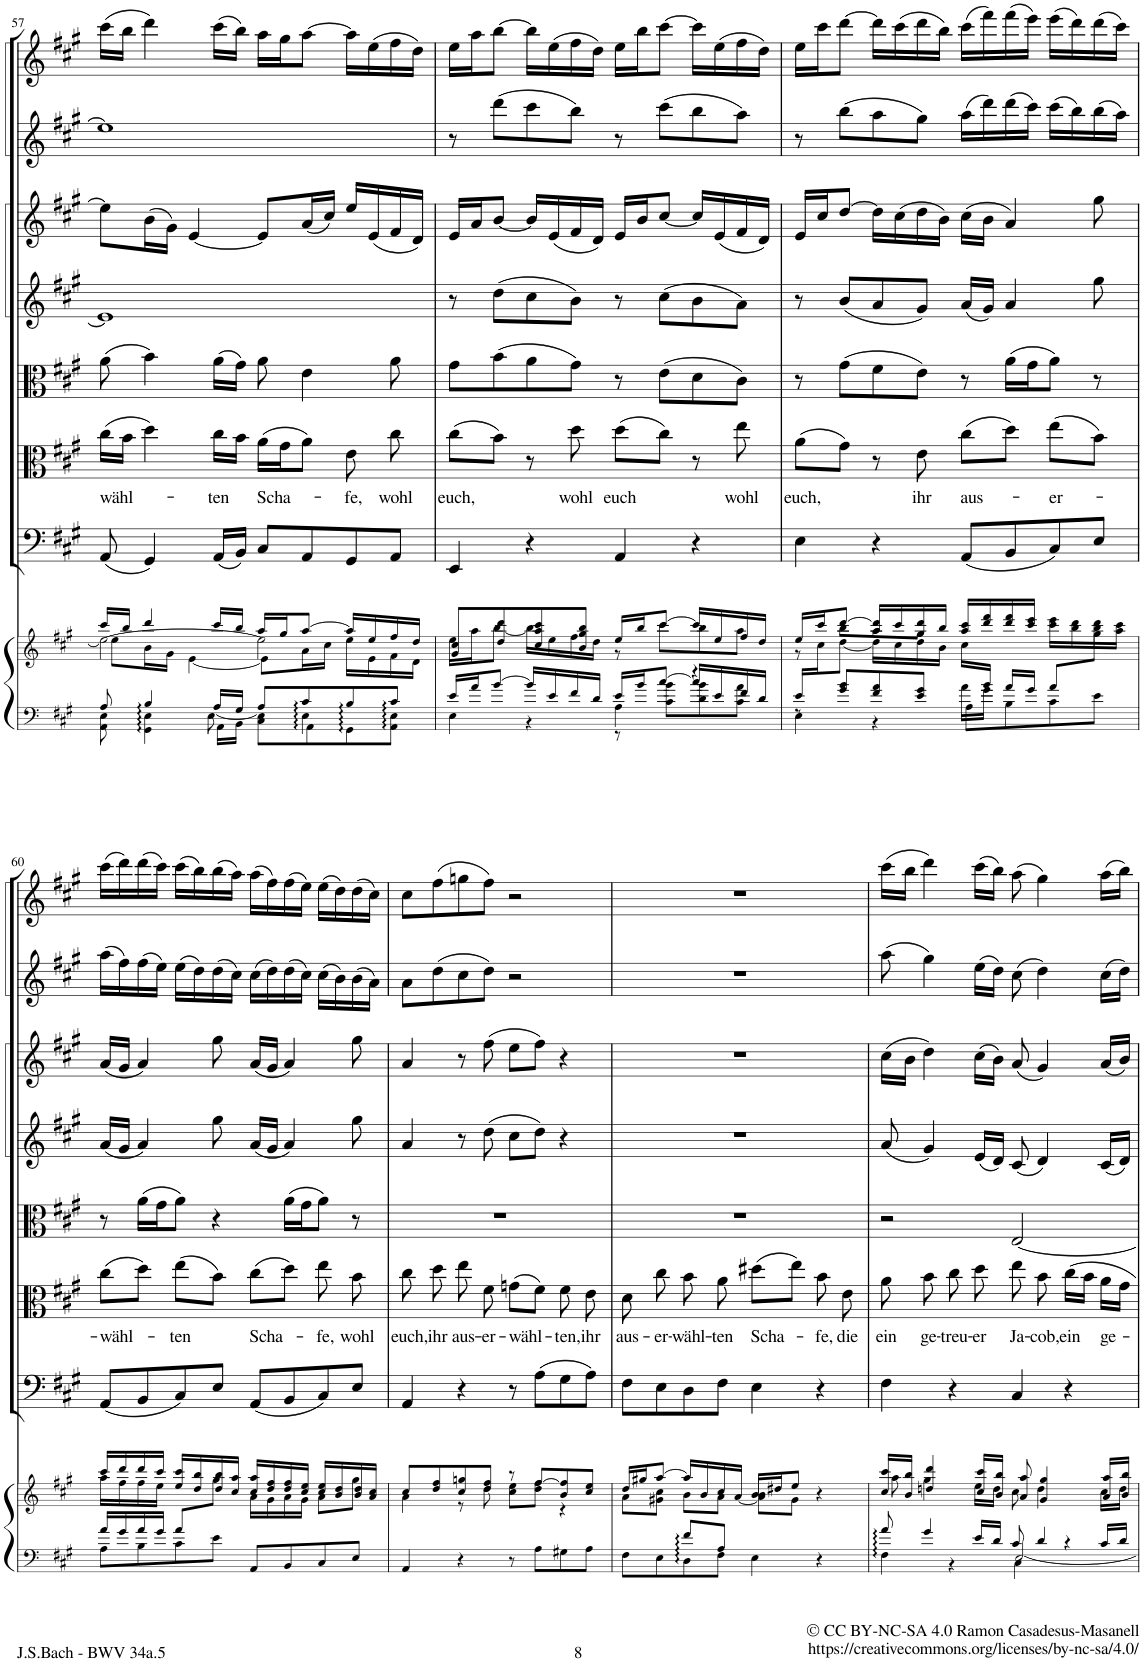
**kern	**kern	**kern	**kern	**text	**kern	**kern	**kern	**kern	**kern
*part8	*part8	*part7	*part6	*part6	*part5	*part4	*part3	*part2	*part1
*staff9	*staff8	*staff7	*staff6	*staff6	*staff5	*staff4	*staff3	*staff2	*staff1
*I"Piano reduction	*	*I"Continuo	*I"Alto	*	*I"Viola	*I"Violino II	*I"Violino I	*I"Flauto traverso II	*I"Flauto traverso I
*I'Pno	*	*	*	*	*I'Vla	*	*I'Vln	*I'Fl	*I'Fl
!!LO:PB:g=z
*clefF4	*clefG2	*clefF4	*clefC3	*	*clefC3	*clefG2	*clefG2	*clefG2	*clefG2
*k[f#c#g#]	*k[f#c#g#]	*k[f#c#g#]	*k[f#c#g#]	*	*k[f#c#g#]	*k[f#c#g#]	*k[f#c#g#]	*k[f#c#g#]	*k[f#c#g#]
*A:	*A:	*A:	*A:	*	*A:	*A:	*A:	*A:	*A:
*M4/4	*M4/4	*M4/4	*M4/4	*	*M4/4	*M4/4	*M4/4	*M4/4	*M4/4
*met(c)	*met(c)	*met(c)	*met(c)	*	*met(c)	*met(c)	*met(c)	*met(c)	*met(c)
=57	=57	=57	=57	=57	=57	=57	=57	=57	=57
*^	*^	*	*	*	*	*	*	*	*
*	*^	*	*^	*	*	*	*	*	*	*	*
!	!	!	!	!	!	!	!	!LO:LY:b	!	!	!	!	!
8A/	8AA\ 8E\	8ryy	16ccc#/LL	8ee\L]	[>2ee\	(8AA/	(16cc#\LL	wähl-	(8a\	1e]	8ee\L]	1ee]	(16ccc#\LL
.	.	.	16bb/JJ	.	.	.	16b\JJ	.	.	.	.	.	16bb\JJ
4B/	4GG#\ 4E\	4ryy	4ddd/	16b\L	.	4GG#/)	4dd\)	.	4b\)	.	(16b\L	.	4ddd\)
.	.	.	.	16g#\JJ	.	.	.	.	.	.	16g#\JJ)	.	.
.	.	.	.	[4e\	.	.	.	.	.	.	[4e/	.	.
!	!	!	!	!	!	!	!	!LO:LY:b	!	!	!	!	!
16A/LL	16AA\LL	[8E\	16ccc#/LL	.	.	(16AA/LL	16cc#\LL	ten	(16a\LL	.	.	.	(16ccc#\LL
16G#/JJ	16BB\JJ	.	16bb/JJ	.	.	16BB/JJ)	16b\JJ	.	16g#\JJ)	.	.	.	16bb\JJ)
!	!	!	!	!	!	!	!	!LO:LY:b	!	!	!	!	!
8A/L	8C#\ 8E\]L	8ryy	16aa/LL	8e\L]	2ee\]	8C#/L	(16a\LL	Scha-	8a\	.	8e/L]	.	16aa\LL
.	.	.	16gg#/J	.	.	.	16g#\J	.	.	.	.	.	16gg#\J
8c#/	8AA\	4E\	[8aa/J	16a\L	.	8AA/	8a\J)	.	4e\	.	(16a/L	.	[8aa\J
.	.	.	.	16cc#\JJ	.	.	.	.	.	.	16cc#/JJ)	.	.
!	!	!	!	!	!	!	!	!LO:LY:b	!	!	!	!	!
8B/	8GG#\	.	16aa/LL]	16ee\LL	.	8GG#/	8e\	fe,	.	.	16ee/LL	.	16aa\LL]
.	.	.	16ee/	16e\	.	.	.	.	.	.	(16e/	.	(16ee\
!	!	!	!	!	!	!	!	!LO:LY:b	!	!	!	!	!
8c#/J	8AA\ 8E\J	8ryy	16ff#/	16f#\	.	8AA/J	8cc#\	wohl	8a\	.	16f#/	.	16ff#\
.	.	.	16dd/JJ	16d\JJ	.	.	.	.	.	.	16d/JJ)	.	16dd\JJ)
*	*	*	*	*v	*v	*	*	*	*	*	*	*	*
=58	=58	=58	=58	=58	=58	=58	=58	=58	=58	=58	=58	=58
!	!	!	!	!	!	!	!LO:LY:b	!	!	!	!	!
16e/LL	4E\	2ryy	8g#/ 8cc#/L	16ee\LL	4EE/	(8cc#\L	euch,	8g#\L	8r	16e/LL	8r	16ee\LL
16a/J	.	.	.	16aa\J	.	.	.	.	.	16a/J	.	16aa\J
[8b/J	.	.	8dd/ 8ddd/	[8bb\J	.	8b\J)	.	(8b\	(8dd\L	[8b/J	(8ddd\L	[8bb\J
16b/LL]	4r	.	8cc#/ 8aa/ 8ccc#/	16bb\LL]	4r	8r	.	8a\	8cc#\	16b/LL]	8ccc#\	16bb\LL]
16e/	.	.	.	16ee\	.	.	.	.	.	(16e/	.	(16ee\
!	!	!	!	!	!	!	!LO:LY:b	!	!	!	!	!
16f#/	.	.	8b/ 8gg#/ 8bb/J	16ff#\	.	8dd\	wohl	8g#\J)	8b\J)	16f#/	8bb\J)	16ff#\
16d/JJ	.	.	.	16dd\JJ	.	.	.	.	.	16d/JJ)	.	16dd\JJ)
!	!	!	!	!	!	!	!LO:LY:b	!	!	!	!	!
16e/LL	4A\	8r	16ee/LL	8r	4AA/	(8dd\L	euch	8r	8r	16e/LL	8r	16ee\LL
16b/J	.	.	16bb/J	.	.	.	.	.	.	16b/J	.	16bb\J
[8cc#/J	.	8c#\ 8b\L	[8ccc#/J	8ccc#\L	.	8cc#\J)	.	(8e\L	(8cc#\L	[8cc#/J	(8ccc#\L	[8ccc#\J
16cc#/LL]	4r	8d\ 8b\	16ccc#/LL]	8bb\	4r	8r	.	8d\	8b\	16cc#/LL]	8bb\	16ccc#\LL]
16e/	.	.	16ee/	.	.	.	.	.	.	(16e/	.	(16ee\
!	!	!	!	!	!	!	!LO:LY:b	!	!	!	!	!
16f#/	.	8c#\ 8a\J	16ff#/	8aa\J	.	8ee\	wohl	8c#\J)	8a\J)	16f#/	8aa\J)	16ff#\
16d/JJ	.	.	16dd/JJ	.	.	.	.	.	.	16d/JJ)	.	16dd\JJ)
=59	=59	=59	=59	=59	=59	=59	=59	=59	=59	=59	=59	=59
*	*	*	*^	*^	*	*	*	*	*	*	*	*
!	!	!	!	!	!	!	!	!	!LO:LY:b	!	!	!	!	!
16e/LL	8r	4E\	16ee/LL	16ryy	8r	2..ryy	4E\	(8a\L	euch,	8r	8r	16e/LL	8r	16ee\LL
2ryy	.	.	16ccc#/J	16cc#\J	.	.	.	.	.	.	.	16cc#/J	.	16ccc#\J
.	8g#/ 8b/L	.	[8ddd/J	[8dd\J	8bb\L	.	.	8g#\J)	.	(8g#\L	(8b/L	[8dd/J	(8bb\L	[8ddd\J
.	8f#/ 8a/	4r	16aa/ 16ddd/]LL	16dd\LL]	8aa\	.	4r	8r	.	8f#\	8a/	16dd\LL]	8aa\	16ddd\LL]
.	.	.	16ccc#/	16cc#\	.	.	.	.	.	.	.	(16cc#\	.	(16ccc#\
!	!	!	!	!	!	!	!	!	!LO:LY:b	!	!	!	!	!
.	8e/ 8g#/J	.	16gg#/ 16ddd/	16dd\	8gg#\J	.	.	8e\	ihr	8e\J)	8g#/J)	16dd\	8gg#\J)	16ddd\
.	.	.	16bb/JJ	16b\JJ	.	.	.	.	.	.	.	16b\JJ)	.	16bb\JJ)
!	!	!	!	!	!	!	!	!	!LO:LY:b	!	!	!	!	!
.	16a\LL	8A\L	16aa/ 16ccc#/LL	16cc#\LL	2ryy	.	(8AA/L	(8cc#\L	aus-	8r	(16a/LL	(16cc#\LL	(16aa\LL	(16ccc#\LL
16b/JJ	16g#\JJ	.	16ddd/ 16fff#/	16ryy	.	.	.	.	.	.	16g#/JJ)	16b\JJ	16ddd\)	16fff#\)
4.ryy	16a/LL	8B\	16ddd/ 16fff#/	8ryy	.	.	8BB/	8dd\J)	.	(16a\LL	4a/	4a/)	(16ddd\	(16fff#\
.	16g#/JJ	.	16ccc#/ 16eee/JJ	.	.	.	.	.	.	16g#\J	.	.	16ccc#\JJ)	16eee\JJ)
!	!	!	!	!	!	!	!	!	!LO:LY:b	!	!	!	!	!
.	8a/L	8c#\	16ccc#\ 16eee\LL	4ryy	.	.	8C#/)	(8ee\L	er-	8a\J)	.	.	(16ccc#\LL	(16eee\LL
.	.	.	16bb\ 16ddd\	.	.	.	.	.	.	.	.	.	16bb\)	16ddd\)
.	8ryy	8e\J	16bb\ 16ddd\	.	.	8gg#\J	8E/J	8b\J)	.	8r	8gg#\	8gg#\	(16bb\	(16ddd\
.	.	.	16aa\ 16ccc#\JJ	.	.	.	.	.	.	.	.	.	16aa\JJ)	16ccc#\JJ)
*	*	*	*	*v	*v	*v	*	*	*	*	*	*	*	*
!!LO:LB:g=z
=60	=60	=60	=60	=60	=60	=60	=60	=60	=60	=60	=60	=60
!	!	!	!	!	!	!	!LO:LY:b	!	!	!	!	!
4ryy	16a/LL	8A\L	16ccc#/LL	16aa\LL	(8AA/L	(8cc#\L	-wähl-	8r	(16a/LL	(16a/LL	(16aa\LL	(16ccc#\LL
.	16g#/	.	16ddd/	16ff#\	.	.	.	.	16g#/JJ	16g#/JJ	16ff#\)	16ddd\)
.	16a/	8B\	16ddd/	16ff#\	8BB/	8dd\J)	.	(16a\LL	4a/)	4a/)	(16ff#\	(16ddd\
.	16g#/JJ	.	16ccc#/JJ	16ee\JJ	.	.	.	16g#\J	.	.	16ee\JJ)	16ccc#\JJ)
!	!	!	!	!	!	!	!LO:LY:b	!	!	!	!	!
8a/L	4ryy	8c#\	16ee/ 16ccc#/LL	8ryy	8C#/)	(8ee\L	ten	8a\J)	.	.	(16ee\LL	(16ccc#\LL
.	.	.	16dd/ 16bb/	.	.	.	.	.	.	.	16dd\)	16bb\)
2ryy	.	8e\J	16dd/ 16bb/	8gg#\J	8E/J	8b\J)	.	4r	8gg#\	8gg#\	(16dd\	(16bb\
.	.	.	16cc#/ 16aa/JJ	.	.	.	.	.	.	.	16cc#\JJ)	16aa\JJ)
!	!	!	!	!	!	!	!LO:LY:b	!	!	!	!	!
.	2ryy	8AA/L	16cc#/ 16aa/LL	16a\LL	(8AA/L	(8cc#\L	Scha-	.	(16a/LL	(16a/LL	(16cc#\LL	(16aa\LL
.	.	.	16dd/ 16ff#/	16g#\	.	.	.	.	16g#/JJ	16g#/JJ	16dd\)	16ff#\)
.	.	8BB/	16dd/ 16ff#/	16a\	8BB/	8dd\J)	.	(16a\LL	4a/)	4a/)	(16dd\	(16ff#\
.	.	.	16cc#/ 16ee/JJ	16g#\JJ	.	.	.	16g#\J	.	.	16cc#\JJ)	16ee\JJ)
!	!	!	!	!	!	!	!LO:LY:b	!	!	!	!	!
.	.	8C#/	16cc#/ 16ee/LL	8a\L	8C#/)	8ee\	fe,	8a\J)	.	.	(16cc#\LL	(16ee\LL
.	.	.	16b/ 16dd/	.	.	.	.	.	.	.	16b\)	16dd\)
!	!	!	!	!	!	!	!LO:LY:b	!	!	!	!	!
8ryy	.	8E/J	16b/ 16dd/	8gg#\J	8E/J	8b\	wohl	8r	8gg#\	8gg#\	(16b\	(16dd\
.	.	.	16a/ 16cc#/JJ	.	.	.	.	.	.	.	16a\JJ)	16cc#\JJ)
*v	*v	*v	*	*	*	*	*	*	*	*	*	*
=61	=61	=61	=61	=61	=61	=61	=61	=61	=61	=61
!	!	!	!	!	!LO:LY:b	!	!	!	!	!
4AA/	8cc#/L	4a\	4AA/	8cc#\	euch,	1r	4a/	4a/	8a\L	8cc#\L
!	!	!	!	!	!LO:LY:b	!	!	!	!	!
.	8dd/ 8ff#/	.	.	8dd\	ihr	.	.	.	(8dd\	(8ff#\
!	!	!	!	!	!LO:LY:b	!	!	!	!	!
4r	8cc#/ 8ggn/	8r	4r	8ee\	aus-	.	8r	8r	8cc#\	8ggn\
!	!	!	!	!	!LO:LY:b	!	!	!	!	!
.	8dd/ 8ff#/J	8dd\	.	8f#\	-er-	.	(8dd\	(8ff#\	8dd\J)	8ff#\J)
!	!	!	!	!	!LO:LY:b	!	!	!	!	!
8r	8r	8cc#\ 8ee\L	8r	(8gn\L	-wähl-	.	8cc#\L	8ee\L	2r	2r
8A\L	[8ff#/L	8dd\ 8ff#\J	(8A\L	8f#\J)	.	.	8dd\J)	8ff#\J)	.	.
!	!	!	!	!	!LO:LY:b	!	!	!	!	!
8G#X\	8b/ 8ff#/]	4r	8G#\	8f#\	ten,	.	4r	4r	.	.
!	!	!	!	!	!LO:LY:b	!	!	!	!	!
8A\J	8cc#/ 8ee/J	.	8A\J)	8e\	ihr	.	.	.	.	.
=62	=62	=62	=62	=62	=62	=62	=62	=62	=62	=62
*^	*	*^	*	*	*	*	*	*	*	*
!	!	!	!	!	!	!	!LO:LY:b	!	!	!	!	!
4ryy	8F#\L	16dd/LL	8a\L	2ryy	8F#\L	8d\	aus-	1r	1r	1r	1r	1r
.	.	16gg#X/J	.	.	.	.	.	.	.	.	.	.
!	!	!	!	!	!	!	!LO:LY:b	!	!	!	!	!
.	8E\	[8aa/J	8g#X\ 8cc#\J	.	8E\	8cc#\	-er-	.	.	.	.	.
!	!	!	!	!	!	!	!LO:LY:b	!	!	!	!	!
8f#/L	8D\	16aa/LL]	8b\L	.	8D\	8b\	-wähl-	.	.	.	.	.
.	.	16b/	.	.	.	.	.	.	.	.	.	.
!	!	!	!	!	!	!	!LO:LY:b	!	!	!	!	!
8A/J	8F#\J	16cc#/	8a\J	.	8F#\J	8a\	-ten	.	.	.	.	.
.	.	[<16a/JJ	.	.	.	.	.	.	.	.	.	.
!	!	!	!	!	!	!	!LO:LY:b	!	!	!	!	!
4ryy	4E\	16b/LL	8a\L]	4b/	4E\	(8dd#X\L	Scha-	.	.	.	.	.
.	.	16dd#X/J	.	.	.	.	.	.	.	.	.	.
.	.	8ee/J	8g#\J	.	.	8ee\J)	.	.	.	.	.	.
!	!	!	!	!	!	!	!LO:LY:b	!	!	!	!	!
4r	4ryy	4r	4ryy	4ryy	4r	8b\	fe,	.	.	.	.	.
!	!	!	!	!	!	!	!LO:LY:b	!	!	!	!	!
.	.	.	.	.	.	8e\	die	.	.	.	.	.
*	*	*	*v	*v	*	*	*	*	*	*	*	*
=63	=63	=63	=63	=63	=63	=63	=63	=63	=63	=63	=63
*	*^	*	*	*	*	*	*	*	*	*	*
!	!	!	!	!	!	!	!LO:LY:b	!	!	!	!	!
8a/	4F#\	2ryy	16cc#/ 16ccc#/LL	8aa\	4F#\	8a\	ein	2r	(8a/	(16cc#\LL	(8aa\	(16ccc#\LL
.	.	.	16b/ 16bb/JJ	.	.	.	.	.	.	16b\JJ	.	16bb\JJ
!	!	!	!	!	!	!	!LO:LY:b	!	!	!	!	!
4g#/	.	.	4ddn/ 4ddd/	4gg#\	.	8b\	ge-	.	4g#/)	4dd\)	4gg#\)	4ddd\)
!	!	!	!	!	!	!	!LO:LY:b	!	!	!	!	!
.	4r	.	.	.	4r	8cc#\	-treu-	.	.	.	.	.
!	!	!	!	!	!	!	!LO:LY:b	!	!	!	!	!
16e/LL	.	.	16cc#/ 16ccc#/LL	16ee\LL	.	8dd\	-er	.	(16e/LL	(16cc#\LL	(16ee\LL	(16ccc#\LL
16d/JJ	.	.	16b/ 16bb/JJ	16dd\JJ	.	.	.	.	16d/JJ)	16b\JJ)	16dd\JJ)	16bb\JJ)
!	!	!	!	!	!	!	!LO:LY:b	!	!	!	!	!
8c#/	4C#\	[<2E/	8a/ 8aa/	8cc#\	4C#/	8ee\	Ja-	[2E/	(8c#/	(8a/	(8cc#\	(8aa\
!	!	!	!	!	!	!	!LO:LY:b	!	!	!	!	!
4d/	.	.	4g#/ 4gg#/	4dd\	.	8b\	cob,	.	4d/)	4g#/)	4dd\)	4gg#\)
!	!	!	!	!	!	!	!LO:LY:b	!	!	!	!	!
.	4r	.	.	.	4r	16cc#\LL	ein	.	.	.	.	.
.	.	.	.	.	.	16b\JJ	.	.	.	.	.	.
!	!	!	!	!	!	!	!LO:LY:b	!	!	!	!	!
16c#/LL	.	.	16a/ 16aa/LL	16cc#\LL	.	16a\LL	ge-	.	(16c#/LL	(16a/LL	(16cc#\LL	(16aa\LL
16d/JJ	.	.	16b/ 16bb/JJ	16dd\JJ	.	16g#\JJ	.	.	16d/JJ)	16b/JJ)	16dd\JJ)	16bb\JJ)
*v	*v	*v	*	*	*	*	*	*	*	*	*	*
*	*v	*v	*	*	*	*	*	*	*	*
=	=	=	=	=	=	=	=	=	=
*-	*-	*-	*-	*-	*-	*-	*-	*-	*-
